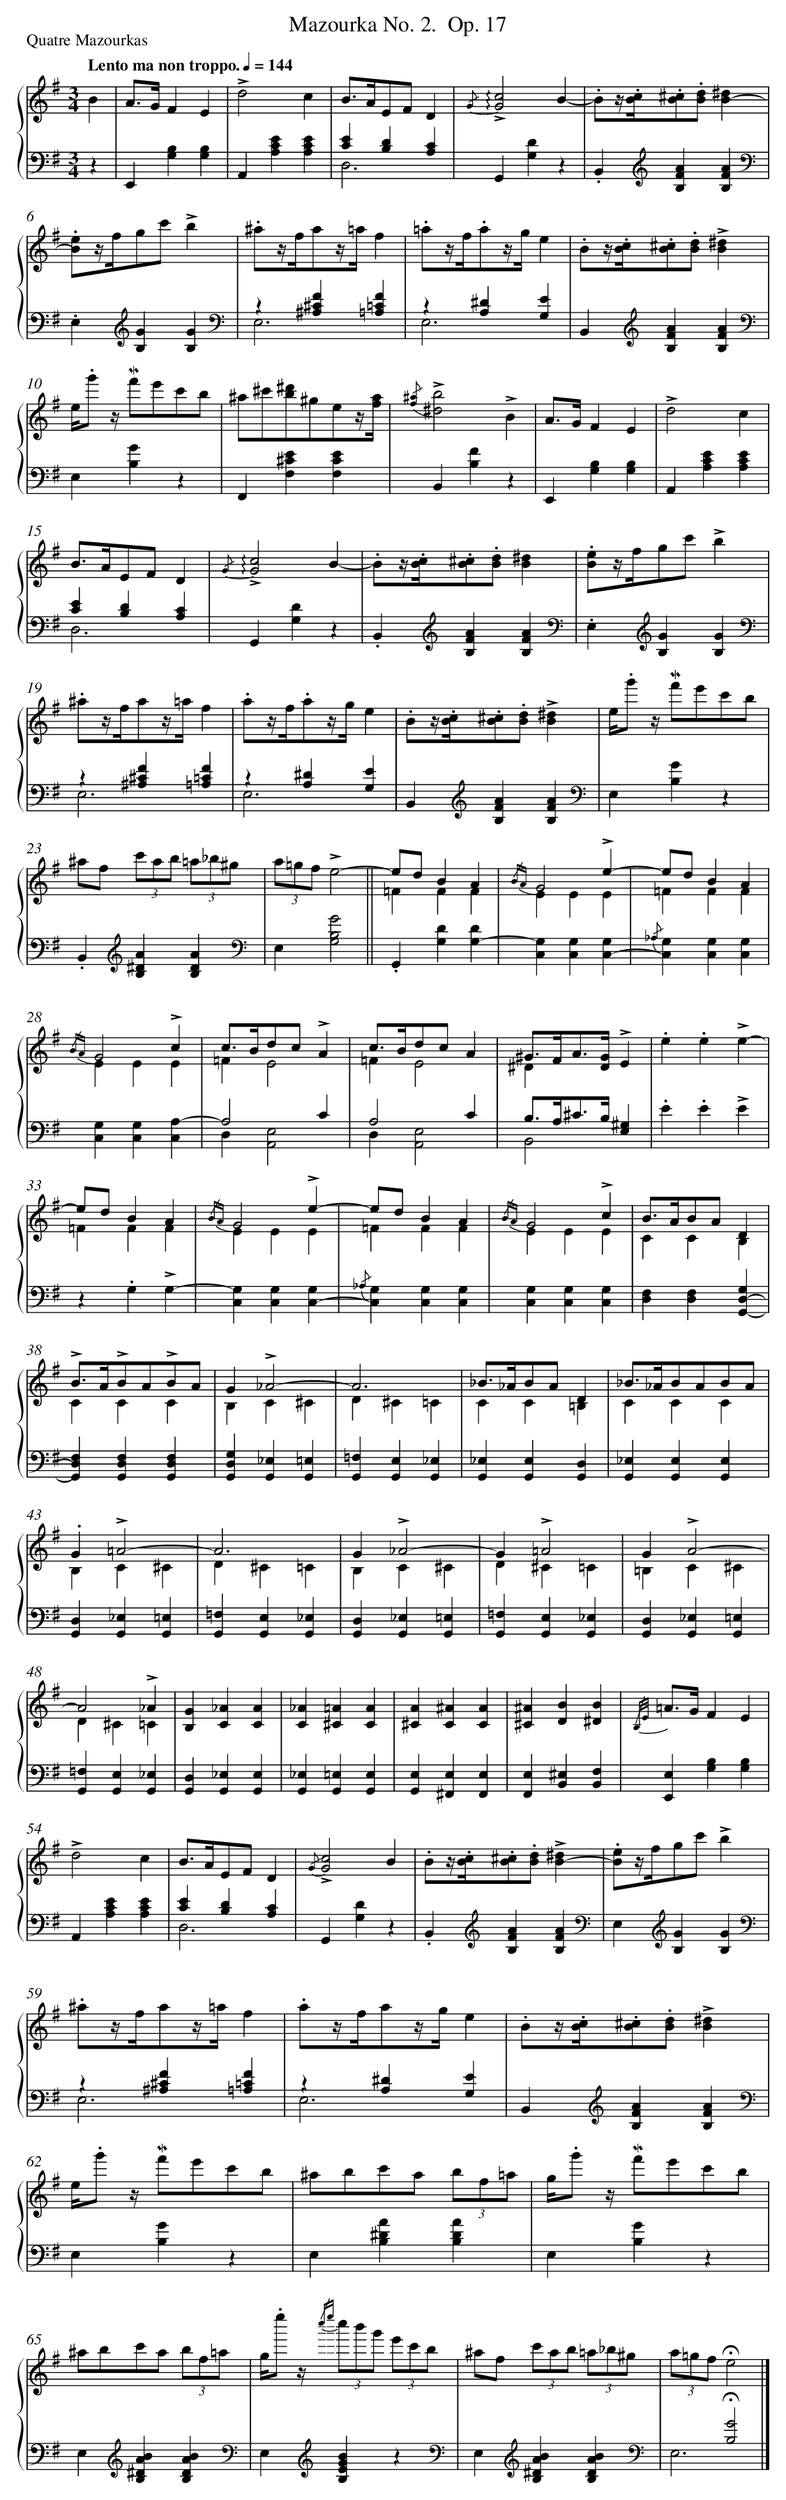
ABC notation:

X:1
T: Mazourka No. 2.	 Op. 17
L: 1/4
M: 3/4
P: Quatre Mazourkas
Q: "Lento ma non troppo." 1/4=144
%%staves {1 2}
V: 1 clef=treble
V: 2 clef=bass
K: G
[V:1] B [I:setbarnb 1]|
[V:2] z |
[V:1] A/>G/FE |
[V:2] E,,[B,G,][B,G,] |
[V:1] !accent!d2c |
[V:2] A,,[ECA,][ECA,] |
[V:1] B/>A/E/F/D |
[V:2] [EC][DB,][CA,] & D,3 |
[V:1] {/G}!accent!!arpeggio![c2G2]B- |
[V:2] G,,[DG,]z |
[V:1] .B/z//.[c//B//].[^c/B/].[d/B/][^dB-] |
[V:2] .B,,[K:clef=treble][AFB,][AFB,][K:clef=bass] |
[V:1] .[e/B/]z//f//g/c'/!accent!b |
[V:2] .E,[K:clef=treble][GB,][GB,][K:clef=bass] |
[V:1] .^a/z//f//a/z//=a//f |
[V:2] z[F^C^A,][F=C=A,] & E,3 |
[V:1] .=a/z//f//.a/z//g//e |
[V:2] z[^DA,][EG,] & E,3 |
[V:1] .B/z//.[c//B//].[^c/B/].[d/B/]!accent![^dB] |
[V:2] B,,[K:clef=treble][AFB,][AFB,][K:clef=bass] |
[V:1] e//.g'/ z// !mordent!f'/e'/c'/b/ |
[V:2] E,[GB,]z |
[V:1] ^a/^c'/[^d'/b/]^g/e/z//[a//f//] |
[V:2] F,,[E^CF,][ECF,] |
[V:1] {/[f^a]}!accent![b2^d2]!accent!B |
[V:2] B,,[FB,]z |
[V:1] A/>G/FE |
[V:2] E,,[B,G,][B,G,] |
[V:1] !accent!d2c |
[V:2] A,,[ECA,][ECA,] |
[V:1] B/>A/E/F/D |
[V:2] [EC][DB,][CA,] & D,3 |
[V:1] {/G}!accent!!arpeggio![c2G2]B- |
[V:2] G,,[DG,]z |
[V:1] .B/z//.[c//B//].[^c/B/].[d/B/][^dB] |
[V:2] .B,,[K:clef=treble][AFB,][AFB,][K:clef=bass] |
[V:1] .[e/B/]z//f//g/c'/!accent!b |
[V:2] .E,[K:clef=treble][GB,][GB,][K:clef=bass] |
[V:1] .^a/z//f//a/z//=a//f |
[V:2] z[F^C^A,][F=C=A,] & E,3 |
[V:1] .a/z//f//.a/z//g//e |
[V:2] z[^DA,][EG,] & E,3 |
[V:1] .B/z//.[c//B//].[^c/B/].[d/B/]!accent![^dB] |
[V:2] B,,[K:clef=treble][AFB,][AFB,][K:clef=bass] |
[V:1] e//.g'/ z// !mordent!f'/e'/c'/b/ |
[V:2] E,[GB,]z |
[V:1] ^a/f/ (3c'/a/b/ (3=a/_b/^g/ |
[V:2] .B,,[K:clef=treble][A^DB,][ADB,][K:clef=bass] |
[V:1] (3a/=g/f/!accent!e2- ||
[V:2] E,[G2B,2G,2] ||
[V:1] e/d/BA & =FFF |
[V:2] .G,,[DG,][DG,-] |
[V:1] {/BA}G2!accent!e- & EEE |
[V:2] [G,C,][G,C,][G,C,-] |
[V:1] e/d/BA & =FFF |
[V:2] {/_A,}[G,C,][G,C,][G,C,] |
[V:1] {/BA}G2!accent!c & EEE |
[V:2] [G,C,][G,C,][A,-C,] |
[V:1] c/>B/d/c/!accent!A & =FE2 |
[V:2] A,2C & D,[E,2A,,2] |
[V:1] c/>B/d/c/A & =FE2 |
[V:2] A,2C & D,[E,2A,,2] |
[V:1] ^G/>F/A/>[G/D/]!accent!E & ^Dx2 |
[V:2] B,/>A,/^C/>B,/[^G,E,] & B,,2x |
[V:1] .e.e!accent!e- |
[V:2] .E.E!accent!E |
[V:1] e/d/BA & =FFF |
[V:2] z.G,!accent!G,- |
[V:1] {/BA}G2!accent!e- & EEE |
[V:2] [G,C,][G,C,][G,C,-] |
[V:1] e/d/BA & =FFF |
[V:2] {/_A,}[G,C,][G,C,][G,C,] |
[V:1] {/BA}G2!accent!c & EEE |
[V:2] [G,C,][G,C,][G,C,] |
[V:1] B/>A/B/A/D & CCB, |
[V:2] [F,D,][F,D,][G,D,-G,,-] |
[V:1] !accent!B/>A/!accent!B/A/!accent!B/A/ & CCC |
[V:2] [F,D,G,,][F,D,G,,][F,D,G,,] |
[V:1] G!accent!_A2- & B,C^C |
[V:2] [G,D,G,,][_E,G,,][=E,G,,] |
[V:1] A3 & D^C=C |
[V:2] [=F,G,,][E,G,,][_E,G,,] |
[V:1] _B/>_A/B/A/D & CC=B, |
[V:2] [_E,G,,][E,G,,][D,G,,] |
[V:1] _B/>_A/B/A/B/A/ & CCC |
[V:2] [_E,G,,][E,G,,][E,G,,] |
[V:1] .G!accent!=A2- & B,C^C |
[V:2] [D,G,,][_E,G,,][=E,G,,] |
[V:1] A3 & D^C=C |
[V:2] [=F,G,,][E,G,,][_E,G,,] |
[V:1] G!accent!_A2- & B,C^C |
[V:2] [D,G,,][_E,G,,][=E,G,,] |
[V:1] G!accent!=A2 & D^C=C |
[V:2] [=F,G,,][E,G,,][_E,G,,] |
[V:1] G!accent!A2- & =B,C^C |
[V:2] [D,G,,][_E,G,,][=E,G,,] |
[V:1] A2!accent!_A & D^C=C |
[V:2] [=F,G,,][E,G,,][_E,G,,] |
[V:1] [GB,][_AC][AC] |
[V:2] [D,G,,][_E,G,,][E,G,,] |
[V:1] [_AC][=A^C][AC] |
[V:2] [_E,G,,][=E,G,,][E,G,,] |
[V:1] [A^C][^AC][AC] |
[V:2] [E,G,,][E,^F,,][E,F,,] |
[V:1] [^A^C][BD][B^D] |
[V:2] [E,F,,][^E,B,,][F,B,,] |
[V:1] {/B,/E/} =A/>G/FE |
[V:2] [E,E,,][B,G,][B,G,] |
[V:1] !accent!d2c |
[V:2] A,,[ECA,][ECA,] |
[V:1] B/>A/E/F/D |
[V:2] [EC][DB,][CA,] & D,3 |
[V:1] {/G}!accent![c2G2]B |
[V:2] G,,[DG,]z |
[V:1] .B/z//.[c//B//].[^c/B/].[d/B/]!accent![^dB-] |
[V:2] .B,,[K:clef=treble][AFB,][AFB,][K:clef=bass] |
[V:1] .[e/B/]z//f//g/c'/!accent!b |
[V:2] E,[K:clef=treble][GB,][GB,][K:clef=bass] |
[V:1] .^a/z//f//a/z//=a//f |
[V:2] z[F^C^A,][F=C=A,] & E,3 |
[V:1] .a/z//f//a/z//g//e |
[V:2] z[^DA,][EG,] & E,3 |
[V:1] .B/z//.[c//B//].[^c/B/].[d/B/]!accent![^dB] |
[V:2] B,,[K:clef=treble][AFB,][AFB,][K:clef=bass] |
[V:1] e//.g'/ z// !mordent!f'/e'/c'/b/ |
[V:2] E,[GB,]z |
[V:1] ^a/b/c'/a/ (3b/f/=a/ |
[V:2] E,[A^DB,][ADB,] |
[V:1] g//.g'/ z// !mordent!f'/e'/c'/b/ |
[V:2] E,[GB,]z |
[V:1] ^a/b/c'/a/ (3b/f/=a/ |
[V:2] E,[K:clef=treble][BA^DB,][BADB,][K:clef=bass] |
[V:1] g//.e''/ z// {/c''e''} (3c''/b'/g'/ (3e'/c'/b/ |
[V:2] E,[K:clef=treble][BGEB,]z[K:clef=bass] |
[V:1] ^a/f/ (3c'/a/b/ (3=a/_b/^g/ |
[V:2] E,[K:clef=treble][BA^DB,][BADB,][K:clef=bass] |
[V:1] (3a/=g/f/!fermata!e2 |]
[V:2] x!fermata![G2B,2] & E,3 |]
